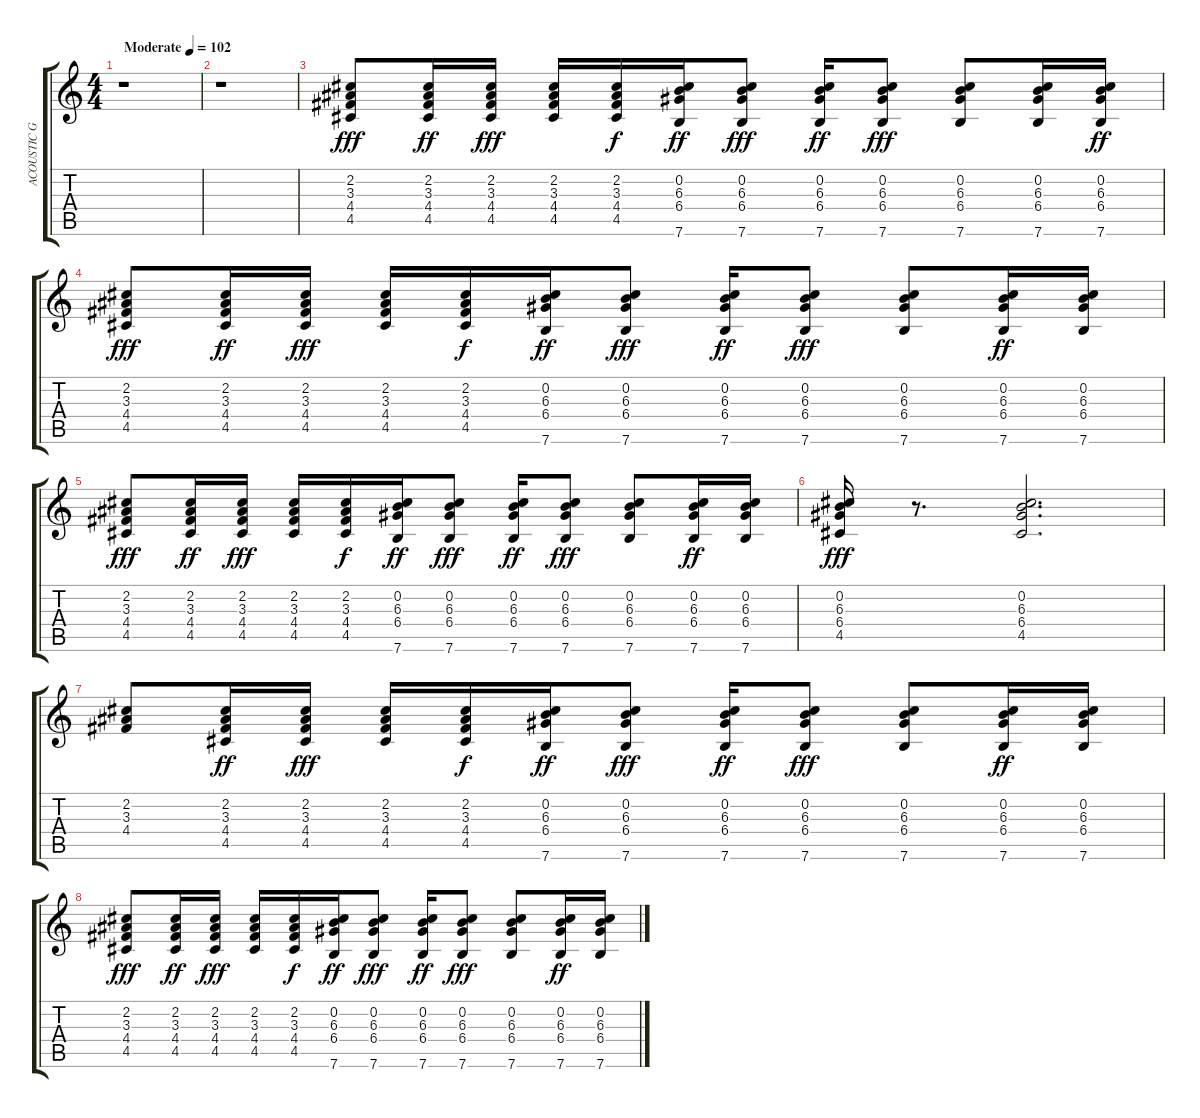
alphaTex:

\track ("ACOUSTIC GUITAR" "ACOUSTIC G") {instrument acousticguitarsteel}
\staff {score tabs}
\tuning (E4 B3 G3 D3 A2 E2) {hide}
\ts (4 4)
\tempo (102 "Moderate")
\clef g2
\ks c
r.1{dy fff instrument acousticguitarsteel} |
r.1 |
(2.2 3.3 4.4 4.5).8 (2.2 3.3 4.4 4.5).16{dy ff} (2.2 3.3 4.4 4.5).16{dy fff} (2.2 3.3 4.4 4.5).16 (2.2 3.3 4.4 4.5).16{dy f} (0.2 6.3 6.4 7.6).16{dy ff} (0.2 6.3 6.4 7.6).8{dy fff} (0.2 6.3 6.4 7.6).16{dy ff} (0.2 6.3 6.4 7.6).8{dy fff} (0.2 6.3 6.4 7.6).8 (0.2 6.3 6.4 7.6).16 (0.2 6.3 6.4 7.6).16{dy ff} |
(2.2 3.3 4.4 4.5).8{dy fff} (2.2 3.3 4.4 4.5).16{dy ff} (2.2 3.3 4.4 4.5).16{dy fff} (2.2 3.3 4.4 4.5).16 (2.2 3.3 4.4 4.5).16{dy f} (0.2 6.3 6.4 7.6).16{dy ff} (0.2 6.3 6.4 7.6).8{dy fff} (0.2 6.3 6.4 7.6).16{dy ff} (0.2 6.3 6.4 7.6).8{dy fff} (0.2 6.3 6.4 7.6).8 (0.2 6.3 6.4 7.6).16{dy ff} (0.2 6.3 6.4 7.6).16 |
(2.2 3.3 4.4 4.5).8{dy fff} (2.2 3.3 4.4 4.5).16{dy ff} (2.2 3.3 4.4 4.5).16{dy fff} (2.2 3.3 4.4 4.5).16 (2.2 3.3 4.4 4.5).16{dy f} (0.2 6.3 6.4 7.6).16{dy ff} (0.2 6.3 6.4 7.6).8{dy fff} (0.2 6.3 6.4 7.6).16{dy ff} (0.2 6.3 6.4 7.6).8{dy fff} (0.2 6.3 6.4 7.6).8 (0.2 6.3 6.4 7.6).16{dy ff} (0.2 6.3 6.4 7.6).16 |
(0.2 6.3 6.4 4.5).16{dy fff} r.8{d} (0.2 6.3 6.4 4.5).2{d} |
(2.2 3.3 4.4).8 (2.2 3.3 4.4 4.5).16{dy ff} (2.2 3.3 4.4 4.5).16{dy fff} (2.2 3.3 4.4 4.5).16 (2.2 3.3 4.4 4.5).16{dy f} (0.2 6.3 6.4 7.6).16{dy ff} (0.2 6.3 6.4 7.6).8{dy fff} (0.2 6.3 6.4 7.6).16{dy ff} (0.2 6.3 6.4 7.6).8{dy fff} (0.2 6.3 6.4 7.6).8 (0.2 6.3 6.4 7.6).16{dy ff} (0.2 6.3 6.4 7.6).16 |
(2.2 3.3 4.4 4.5).8{dy fff} (2.2 3.3 4.4 4.5).16{dy ff} (2.2 3.3 4.4 4.5).16{dy fff} (2.2 3.3 4.4 4.5).16 (2.2 3.3 4.4 4.5).16{dy f} (0.2 6.3 6.4 7.6).16{dy ff} (0.2 6.3 6.4 7.6).8{dy fff} (0.2 6.3 6.4 7.6).16{dy ff} (0.2 6.3 6.4 7.6).8{dy fff} (0.2 6.3 6.4 7.6).8 (0.2 6.3 6.4 7.6).16{dy ff} (0.2 6.3 6.4 7.6).16
